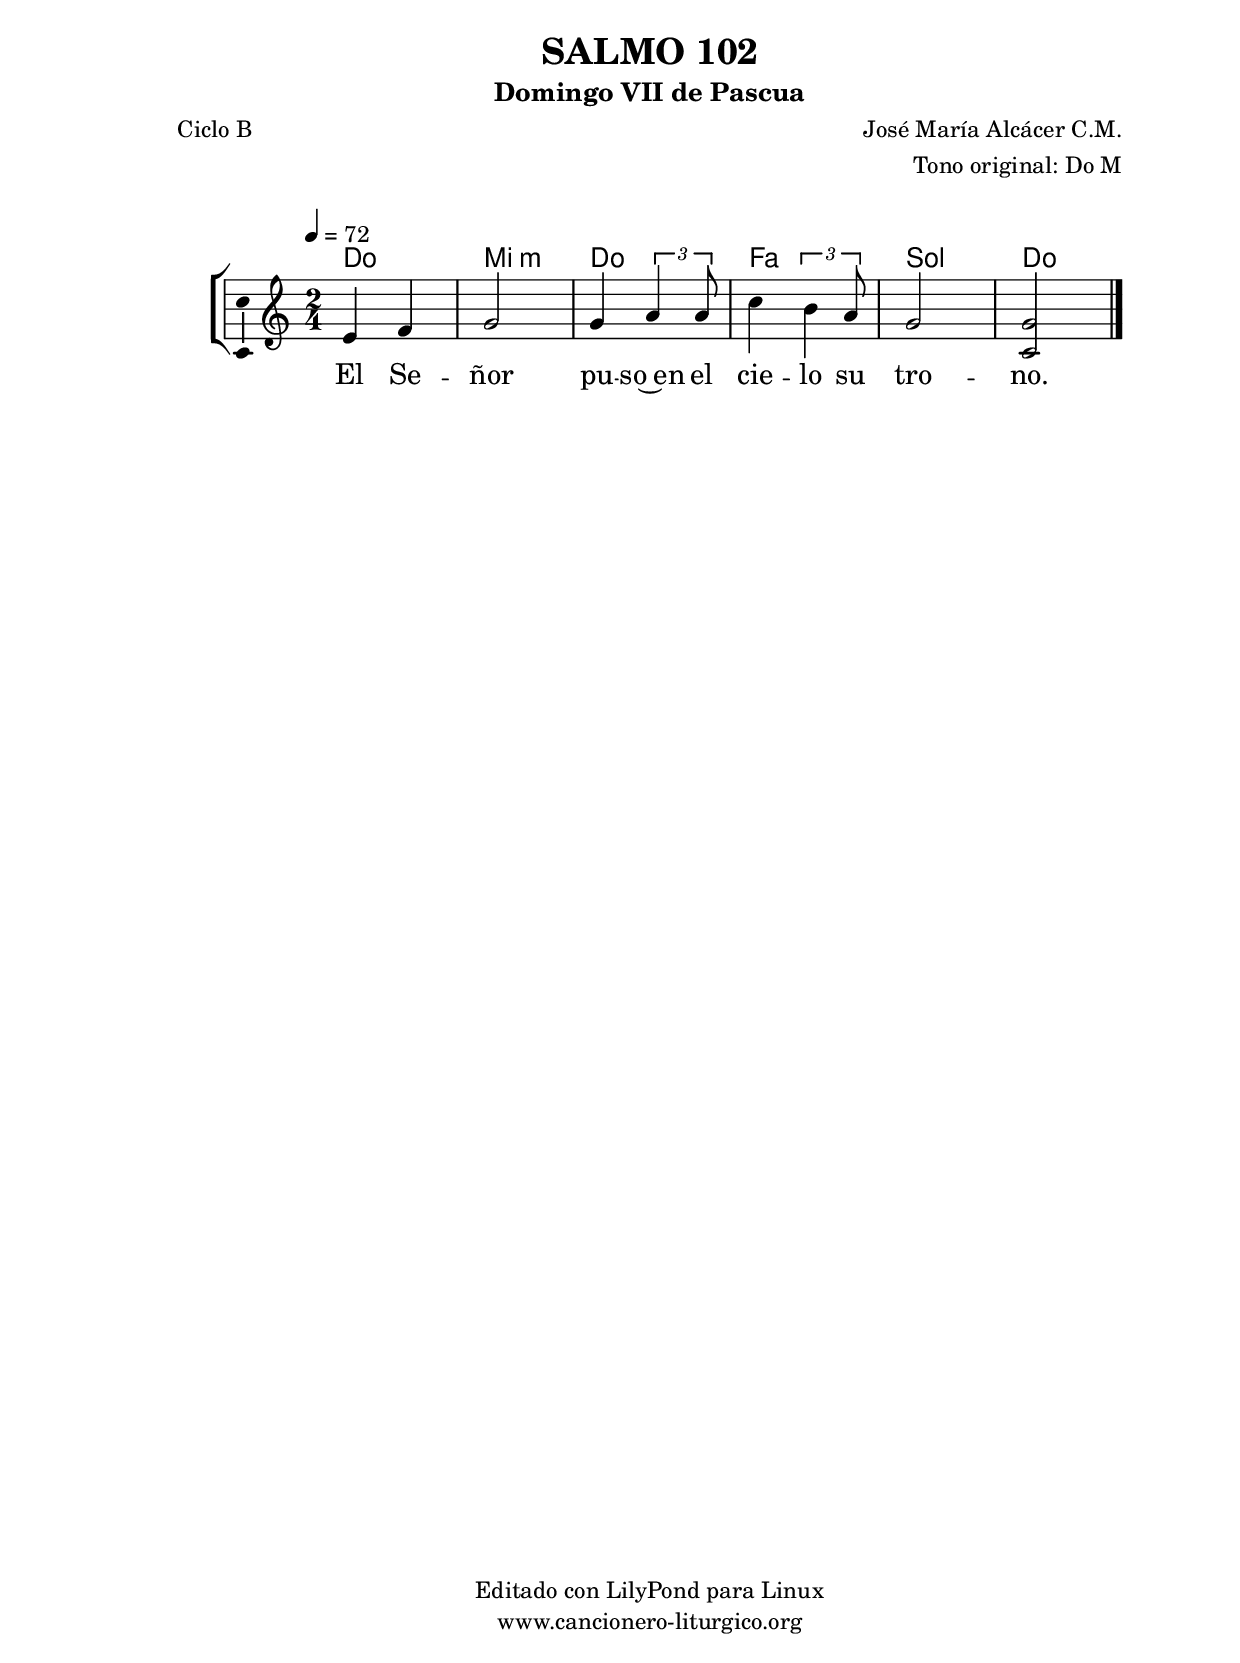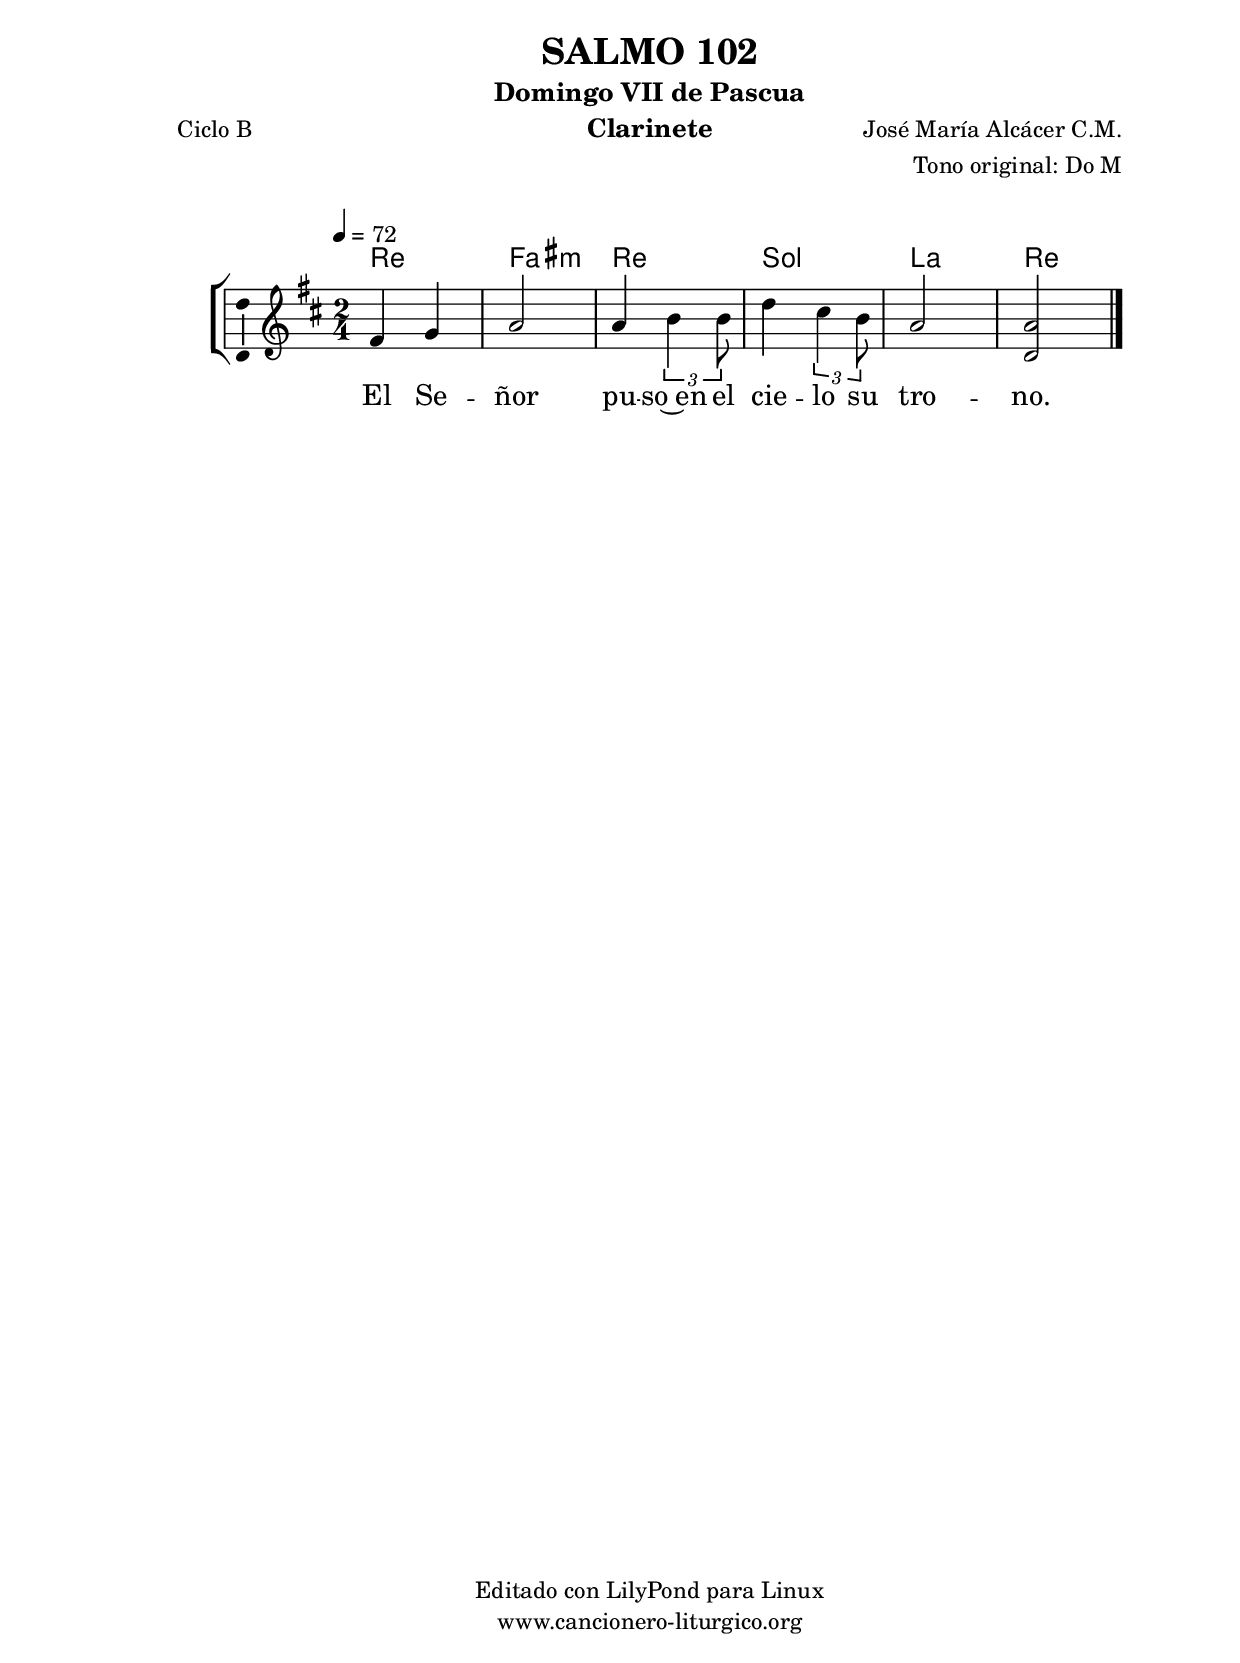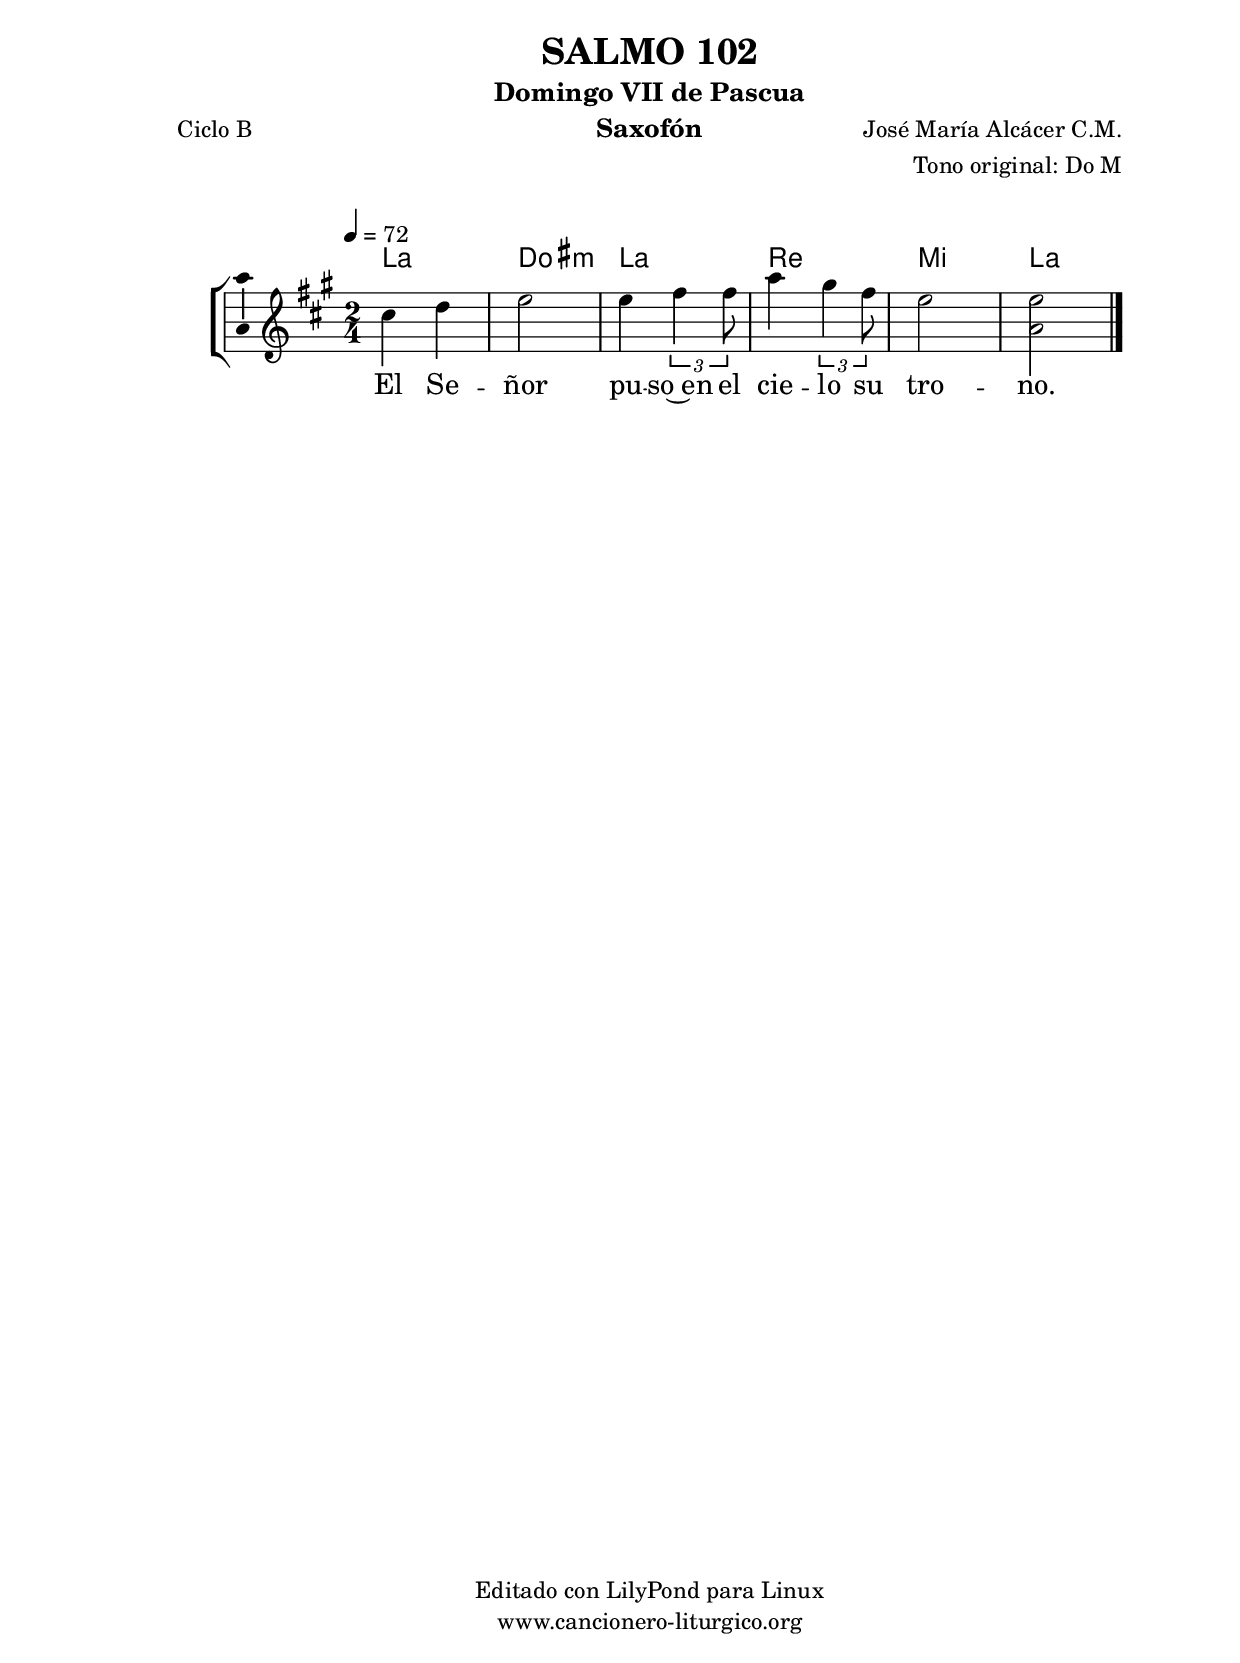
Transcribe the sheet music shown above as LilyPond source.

%
%para convertir .midi en .wav:
%timidity filename.midi -Ow -o finename.wav
%
%
%Para convertir de .wav a .mp3:
%lame -h -m j filename.wav
%
%
%para escuchar el midi:
%timidity nombrefichero.midi
%


%versión de lilypond para la que se ha escrito esta partitura:
\version "2.16.0"

	%Tamaño papel
	#(set-default-paper-size "a4")
	%Tamaño partitura
	#(set-global-staff-size 20)
	%No responde al pulsar sobre una nota
	#(ly:set-option 'point-and-click #f)

%parámetros del encabezamiento:
\header {
	title = "SALMO 102"
	subtitle = "Domingo VII de Pascua"
	composer = "José María Alcácer C.M."
	poet = "Ciclo B"
	meter = ""
	arranger = "Tono original: Do M"
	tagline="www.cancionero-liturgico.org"
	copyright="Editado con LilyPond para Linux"
	}

%parámetros asociados al papel:
\paper  {
	oddHeaderMarkup = \markup {\fill-line { \on-the-fly #not-first-page \fromproperty #'header:title \on-the-fly #not-first-page \fromproperty #'header:composer }}
	evenHeaderMarkup = \markup {\fill-line { \fromproperty #'header:composer \fromproperty #'header:title }}
	#(set-paper-size "a4")
	print-page-number = ##f
	first-page-number = 1
	print-first-page-number = ##f
%	head-separation = 3.0 \cm
	top-margin = 2.0 \cm
	bottom-margin = 0.5\cm
%%%	bottom-margin = -1.0\cm
	left-margin = 3.0 \cm
	line-width = 16.0 \cm 
	indent = 8\mm
	interscoreline = 2.\mm
	between-system-space = 15\mm
%	para que las partituras no llenen la hoja:
	ragged-bottom = ##t
%	idem para la última hoja:
	ragged-last-bottom = ##f
%	para que las partituras llenen el ancho del papel:
	ragged-last = ##f
	after-title-space = 2.5 \cm
%page-count=1
%system-count=8

	%Flexible Vertical Spacing
%	markup-markup-spacing =
%	#'((basic-distance . 15) (minimum-distance . 15) (padding . 3))
	markup-system-spacing =
	#'((basic-distance . 15) (minimum-distance . 15) (padding . 3))
	system-system-spacing =
	#'((basic-distance . 15) (minimum-distance . 15) (padding . 3))
	score-system-spacing =
	#'((basic-distance . 15) (minimum-distance . 15) (padding . 5))
%	top-system-spacing = % header
%	#'((basic-distance . 8) (minimum-distance . 0) (padding . 3))
%	top-markup-spacing =
%	#'((basic-distance . 20) (minimum-distance . 20) (padding . 3))
	last-bottom-spacing = % footer
	#'((basic-distance . 5) (minimum-distance . 5) (padding . 3))
%	score-markup-spacing =
%	#'((basic-distance . 16) (minimum-distance . 13) (padding . 3))

	}


%parámetros que afectan a toda la partitura:
global =  {
	%clave de sol (G):
	\clef G
	%armadura:
%	\transpose e f
	\key c \major
	\tempo 4=72
	\set Score.tempoHideNote = ##f
	}


acordes = {
	\italianChords
	\chordmode {
%	\transpose e f
{

c2 e:m c f g c

	}
	}
}

melodia = 
%	\transpose e f
{
	\relative c'{

\time2/4

e4 f
g2
g4 \times 2/3 {a4 a8}
c4 \times 2/3 {b4 a8}
g2
<g c,>2

	\bar "|."
	}
	}


texto = \lyricmode {
El Se -- ñor pu -- so~en el cie -- lo su tro -- no.
	}


acordesStaff = \context ChordNames = acordesStaff <<
	\set chordChanges = ##t
	\acordes
	>>


vozStaff = \context Voice = vozStaff
\with {\consists "Ambitus_engraver"}
<<
%	\set Staff.instrumentName = ""
%	\set Staff.shortInstrumentName = ""
%	\set Staff.midiInstrument = #"clarinet"
%	\set Staff.midiInstrument = #"cello"
%	\set Staff.midiInstrument = #"flute"
	\set Staff.midiInstrument = #"electric guitar (jazz)"
%	\set Staff.midiInstrument = #"english horn"
%	\set Staff.midiInstrument = #"violin"
%	\set Staff.midiInstrument = #"glockenspiel"
	\set Staff.midiMinimumVolume = #0.7
	\set Staff.midiMaximumVolume = #0.9
	\global
	\melodia
	>>


textoStaff = \context Lyrics = textoStaff <<
	\lyricsto vozStaff \texto
	>>

\book {
	\score {
		\context ChoirStaff {
			\override StaffGroup.SystemStartBracket #'collapse-height = #1
			\override Score.SystemStartBar #'collapse-height = #1
			<<
			\acordesStaff
			\vozStaff
			\textoStaff
			>>
			}
		\layout {
	    		\context {
				\Lyrics
				\override LyricText #'font-size = #2
				}
	   		 \context {
				\Score
				%fontSize = #3
				\override StaffSymbol #'staff-space = #(magstep +3)
				%\override Beam #'thickness = #0.55
				%\override SpacingSpanner #'spacing-increment = #1.0
				%\override Slur #'height-limit = #1.5
				}
			}
		}
	\score {
		\unfoldRepeats
		\context ChoirStaff {
			<<
			\acordesStaff
			\vozStaff
			>>
			}
		\midi {
	  		\context {
	  			\Score
				tempoWholesPerMinute = #(ly:make-moment 70 4)
				}
			}
		}
	}

%Partitura para clarinete
#(define output-suffix "C")
\book {
	\header{
		instrument = "Clarinete"
		}
	\score {
		\context ChoirStaff {
			\override StaffGroup.SystemStartBracket #'collapse-height = #1
			\override Score.SystemStartBar #'collapse-height = #1
\transpose c d
			<<
			\acordesStaff
			\vozStaff
			\textoStaff
			>>
			}
		\layout {
	    		\context {
				\Lyrics
				\override LyricText #'font-size = #2
				}
	   		 \context {
				\Score
				%fontSize = #3
				\override StaffSymbol #'staff-space = #(magstep +3)
				%\override Beam #'thickness = #0.55
				%\override SpacingSpanner #'spacing-increment = #1.0
				%\override Slur #'height-limit = #1.5
				}
			}
		}
	}

%Partitura para saxofón
#(define output-suffix "S")
\book {
	\header{
		instrument = "Saxofón"
		}
	\score {
		\context ChoirStaff {
			\override StaffGroup.SystemStartBracket #'collapse-height = #1
			\override Score.SystemStartBar #'collapse-height = #1
\transpose c a
			<<
			\acordesStaff
			\vozStaff
			\textoStaff
			>>
			}
		\layout {
	    		\context {
				\Lyrics
				\override LyricText #'font-size = #2
				}
	   		 \context {
				\Score
				%fontSize = #3
				\override StaffSymbol #'staff-space = #(magstep +3)
				%\override Beam #'thickness = #0.55
				%\override SpacingSpanner #'spacing-increment = #1.0
				%\override Slur #'height-limit = #1.5
				}
			}
		}
	}

